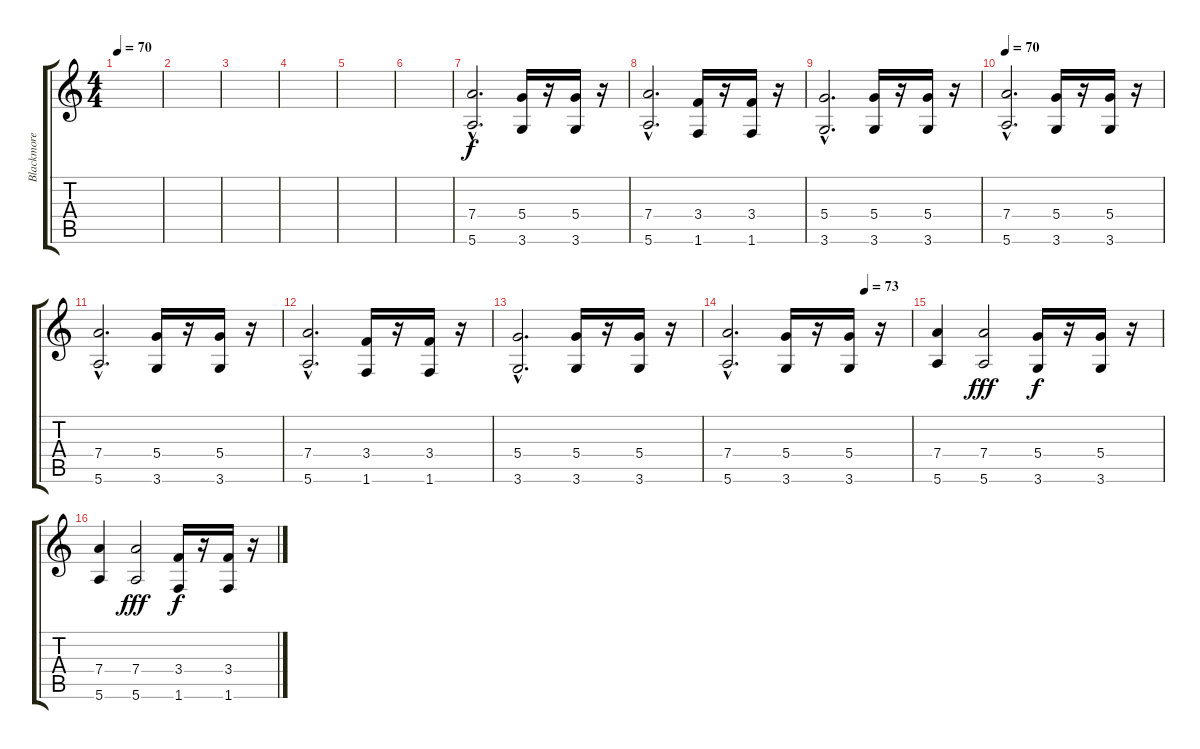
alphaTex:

\track ("Blackmore" "Blackmore") {instrument overdrivenguitar}
\staff {score tabs}
\tuning (E4 B3 G3 D3 A2 E2) {hide}
\ts (4 4)
\tempo 70
\clef g2
\ks c
|
|
|
|
|
|
(7.4{hac} 5.6{hac}).2{d volume 4} (5.4 3.6).16 r.16 (5.4 3.6).16 r.16 |
(7.4{hac} 5.6{hac}).2{d} (3.4 1.6).16 r.16 (3.4 1.6).16 r.16 |
(5.4{hac} 3.6{hac}).2{d} (5.4 3.6).16 r.16 (5.4 3.6).16 r.16 |
\tempo 70
(7.4{hac} 5.6{hac}).2{d} (5.4 3.6).16 r.16 (5.4 3.6).16 r.16 |
(7.4{hac} 5.6{hac}).2{d} (5.4 3.6).16 r.16 (5.4 3.6).16 r.16 |
(7.4{hac} 5.6{hac}).2{d} (3.4 1.6).16 r.16 (3.4 1.6).16 r.16 |
(5.4{hac} 3.6{hac}).2{d} (5.4 3.6).16 r.16 (5.4 3.6).16 r.16 |
\tempo (73 0.75)
(7.4{hac} 5.6{hac}).2{d} (5.4 3.6).16 r.16 (5.4 3.6).16 r.16 |
(7.4 5.6).4 (7.4 5.6).2{dy fff} (5.4 3.6).16{dy f} r.16 (5.4 3.6).16 r.16 |
(7.4 5.6).4 (7.4 5.6).2{dy fff} (3.4 1.6).16{dy f} r.16 (3.4 1.6).16 r.16
